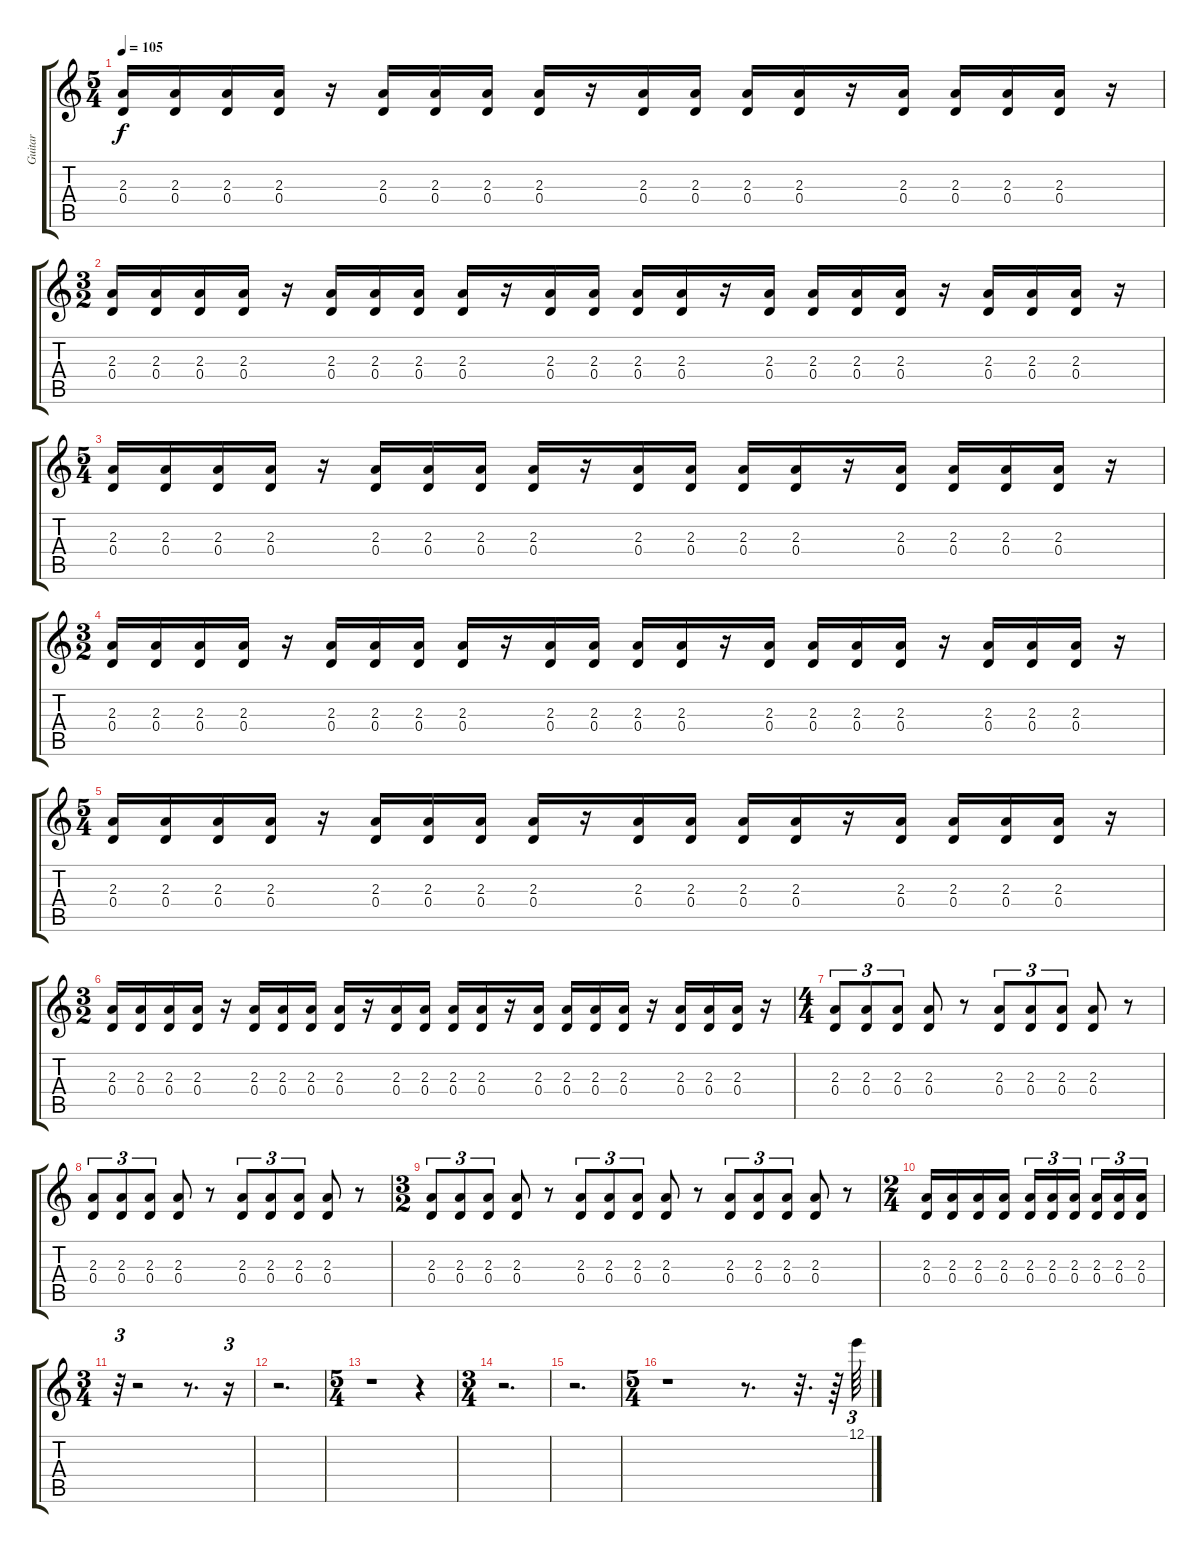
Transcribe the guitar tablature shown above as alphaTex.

\track ("Guitar" "Guitar") {instrument distortionguitar}
\staff {score tabs}
\tuning (E4 B3 G3 D3 A2 E2) {hide}
\ts (5 4)
\tempo 105
\clef g2
\ks c
(2.3 0.4).16{dy f volume 7} (2.3 0.4).16 (2.3 0.4).16 (2.3 0.4).16 r.16 (2.3 0.4).16 (2.3 0.4).16 (2.3 0.4).16 (2.3 0.4).16 r.16 (2.3 0.4).16 (2.3 0.4).16 (2.3 0.4).16 (2.3 0.4).16 r.16 (2.3 0.4).16 (2.3 0.4).16 (2.3 0.4).16 (2.3 0.4).16 r.16 |
\ts (3 2)
(2.3 0.4).16 (2.3 0.4).16 (2.3 0.4).16 (2.3 0.4).16 r.16 (2.3 0.4).16 (2.3 0.4).16 (2.3 0.4).16 (2.3 0.4).16 r.16 (2.3 0.4).16 (2.3 0.4).16 (2.3 0.4).16 (2.3 0.4).16 r.16 (2.3 0.4).16 (2.3 0.4).16 (2.3 0.4).16 (2.3 0.4).16 r.16 (2.3 0.4).16 (2.3 0.4).16 (2.3 0.4).16 r.16 |
\ts (5 4)
(2.3 0.4).16 (2.3 0.4).16 (2.3 0.4).16 (2.3 0.4).16 r.16 (2.3 0.4).16 (2.3 0.4).16 (2.3 0.4).16 (2.3 0.4).16 r.16 (2.3 0.4).16 (2.3 0.4).16 (2.3 0.4).16 (2.3 0.4).16 r.16 (2.3 0.4).16 (2.3 0.4).16 (2.3 0.4).16 (2.3 0.4).16 r.16 |
\ts (3 2)
(2.3 0.4).16 (2.3 0.4).16 (2.3 0.4).16 (2.3 0.4).16 r.16 (2.3 0.4).16 (2.3 0.4).16 (2.3 0.4).16 (2.3 0.4).16 r.16 (2.3 0.4).16 (2.3 0.4).16 (2.3 0.4).16 (2.3 0.4).16 r.16 (2.3 0.4).16 (2.3 0.4).16 (2.3 0.4).16 (2.3 0.4).16 r.16 (2.3 0.4).16 (2.3 0.4).16 (2.3 0.4).16 r.16 |
\ts (5 4)
(2.3 0.4).16 (2.3 0.4).16 (2.3 0.4).16 (2.3 0.4).16 r.16 (2.3 0.4).16 (2.3 0.4).16 (2.3 0.4).16 (2.3 0.4).16 r.16 (2.3 0.4).16 (2.3 0.4).16 (2.3 0.4).16 (2.3 0.4).16 r.16 (2.3 0.4).16 (2.3 0.4).16 (2.3 0.4).16 (2.3 0.4).16 r.16 |
\ts (3 2)
(2.3 0.4).16 (2.3 0.4).16 (2.3 0.4).16 (2.3 0.4).16 r.16 (2.3 0.4).16 (2.3 0.4).16 (2.3 0.4).16 (2.3 0.4).16 r.16 (2.3 0.4).16 (2.3 0.4).16 (2.3 0.4).16 (2.3 0.4).16 r.16 (2.3 0.4).16 (2.3 0.4).16 (2.3 0.4).16 (2.3 0.4).16 r.16 (2.3 0.4).16 (2.3 0.4).16 (2.3 0.4).16 r.16 |
\ts (4 4)
(2.3 0.4).8{tu (3 2)} (2.3 0.4).8{tu (3 2)} (2.3 0.4).8{tu (3 2)} (2.3 0.4).8 r.8 (2.3 0.4).8{tu (3 2)} (2.3 0.4).8{tu (3 2)} (2.3 0.4).8{tu (3 2)} (2.3 0.4).8 r.8 |
(2.3 0.4).8{tu (3 2)} (2.3 0.4).8{tu (3 2)} (2.3 0.4).8{tu (3 2)} (2.3 0.4).8 r.8 (2.3 0.4).8{tu (3 2)} (2.3 0.4).8{tu (3 2)} (2.3 0.4).8{tu (3 2)} (2.3 0.4).8 r.8 |
\ts (3 2)
(2.3 0.4).8{tu (3 2)} (2.3 0.4).8{tu (3 2)} (2.3 0.4).8{tu (3 2)} (2.3 0.4).8 r.8 (2.3 0.4).8{tu (3 2)} (2.3 0.4).8{tu (3 2)} (2.3 0.4).8{tu (3 2)} (2.3 0.4).8 r.8 (2.3 0.4).8{tu (3 2)} (2.3 0.4).8{tu (3 2)} (2.3 0.4).8{tu (3 2)} (2.3 0.4).8 r.8 |
\ts (2 4)
(2.3 0.4).16 (2.3 0.4).16 (2.3 0.4).16 (2.3 0.4).16 (2.3 0.4).16{tu (3 2)} (2.3 0.4).16{tu (3 2)} (2.3 0.4).16{tu (3 2)} (2.3 0.4).16{tu (3 2)} (2.3 0.4).16{tu (3 2)} (2.3 0.4).16{tu (3 2)} |
\ts (3 4)
r.32{tu (3 2)} r.2 r.8{d} r.16{tu (3 2)} |
r.2{d} |
\ts (5 4)
r.1 r.4 |
\ts (3 4)
r.2{d} |
r.2{d} |
\ts (5 4)
r.1 r.8{d} r.32{d} r.64 12.1.64{tu (3 2)}
